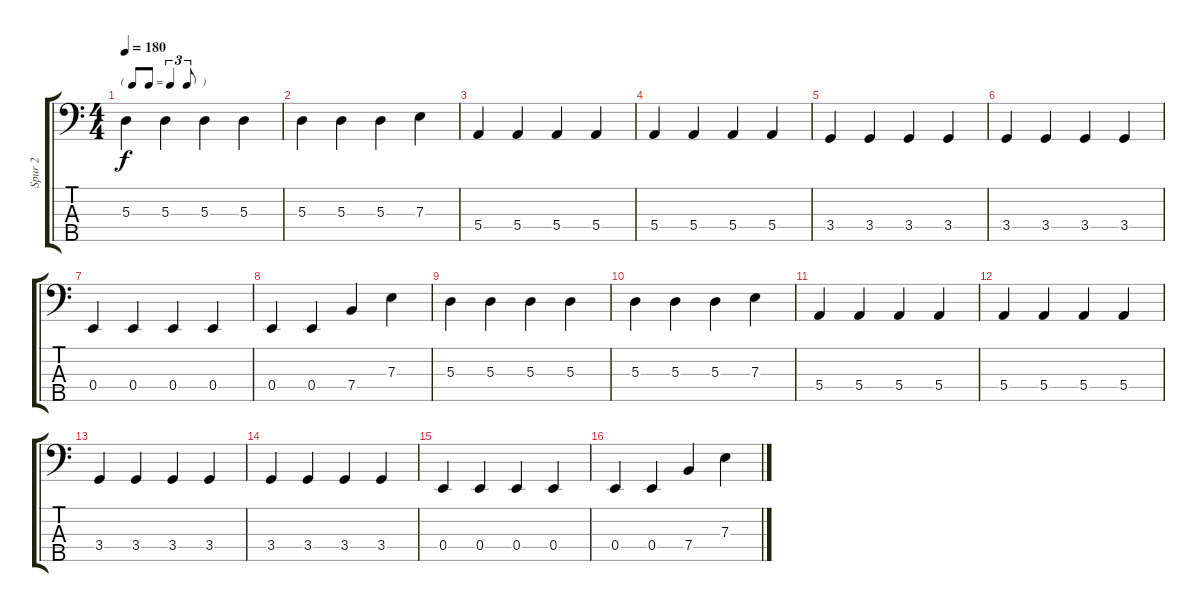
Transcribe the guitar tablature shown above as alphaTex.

\track ("Spur 2" "Spur 2") {instrument electricbassfinger}
\staff {score tabs}
\tuning (G2 D2 A1 E1 B0) {hide}
\ts (4 4)
\tf triplet8th
\tempo 180
\clef f4
\ks c
5.3.4{dy f} 5.3.4 5.3.4 5.3.4 |
5.3.4 5.3.4 5.3.4 7.3.4 |
5.4.4 5.4.4 5.4.4 5.4.4 |
5.4.4 5.4.4 5.4.4 5.4.4 |
3.4.4 3.4.4 3.4.4 3.4.4 |
3.4.4 3.4.4 3.4.4 3.4.4 |
0.4.4 0.4.4 0.4.4 0.4.4 |
0.4.4 0.4.4 7.4.4 7.3.4 |
5.3.4 5.3.4 5.3.4 5.3.4 |
5.3.4 5.3.4 5.3.4 7.3.4 |
5.4.4 5.4.4 5.4.4 5.4.4 |
5.4.4 5.4.4 5.4.4 5.4.4 |
3.4.4 3.4.4 3.4.4 3.4.4 |
3.4.4 3.4.4 3.4.4 3.4.4 |
0.4.4 0.4.4 0.4.4 0.4.4 |
0.4.4 0.4.4 7.4.4 7.3.4
